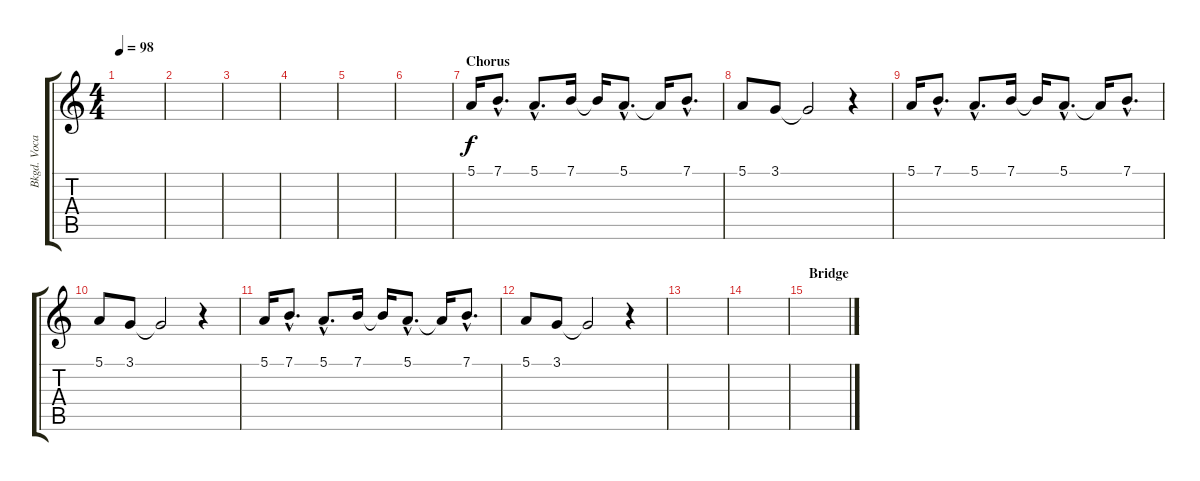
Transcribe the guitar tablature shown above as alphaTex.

\track ("Bkgd. Vocal (Whoos)" "Bkgd. Voca") {instrument synthstrings1}
\staff {score tabs}
\tuning (E4 B3 G3 D3 A2 E2) {hide}
\ts (4 4)
\tempo 98
\clef g2
\ks c
|
|
|
|
|
|
\section ("" "Chorus")
5.1.16 7.1{hac}.8{d} 5.1{hac}.8{d} 7.1.16 7.1{t}.16 5.1{hac}.8{d} 5.1{t}.16 7.1{hac}.8{d} |
5.1.8 3.1.8 3.1{t}.2 r.4 |
5.1.16 7.1{hac}.8{d} 5.1{hac}.8{d} 7.1.16 7.1{t}.16 5.1{hac}.8{d} 5.1{t}.16 7.1{hac}.8{d} |
5.1.8 3.1.8 3.1{t}.2 r.4 |
5.1.16 7.1{hac}.8{d} 5.1{hac}.8{d} 7.1.16 7.1{t}.16 5.1{hac}.8{d} 5.1{t}.16 7.1{hac}.8{d} |
5.1.8 3.1.8 3.1{t}.2 r.4 |
|
|
\section ("" "Bridge")
